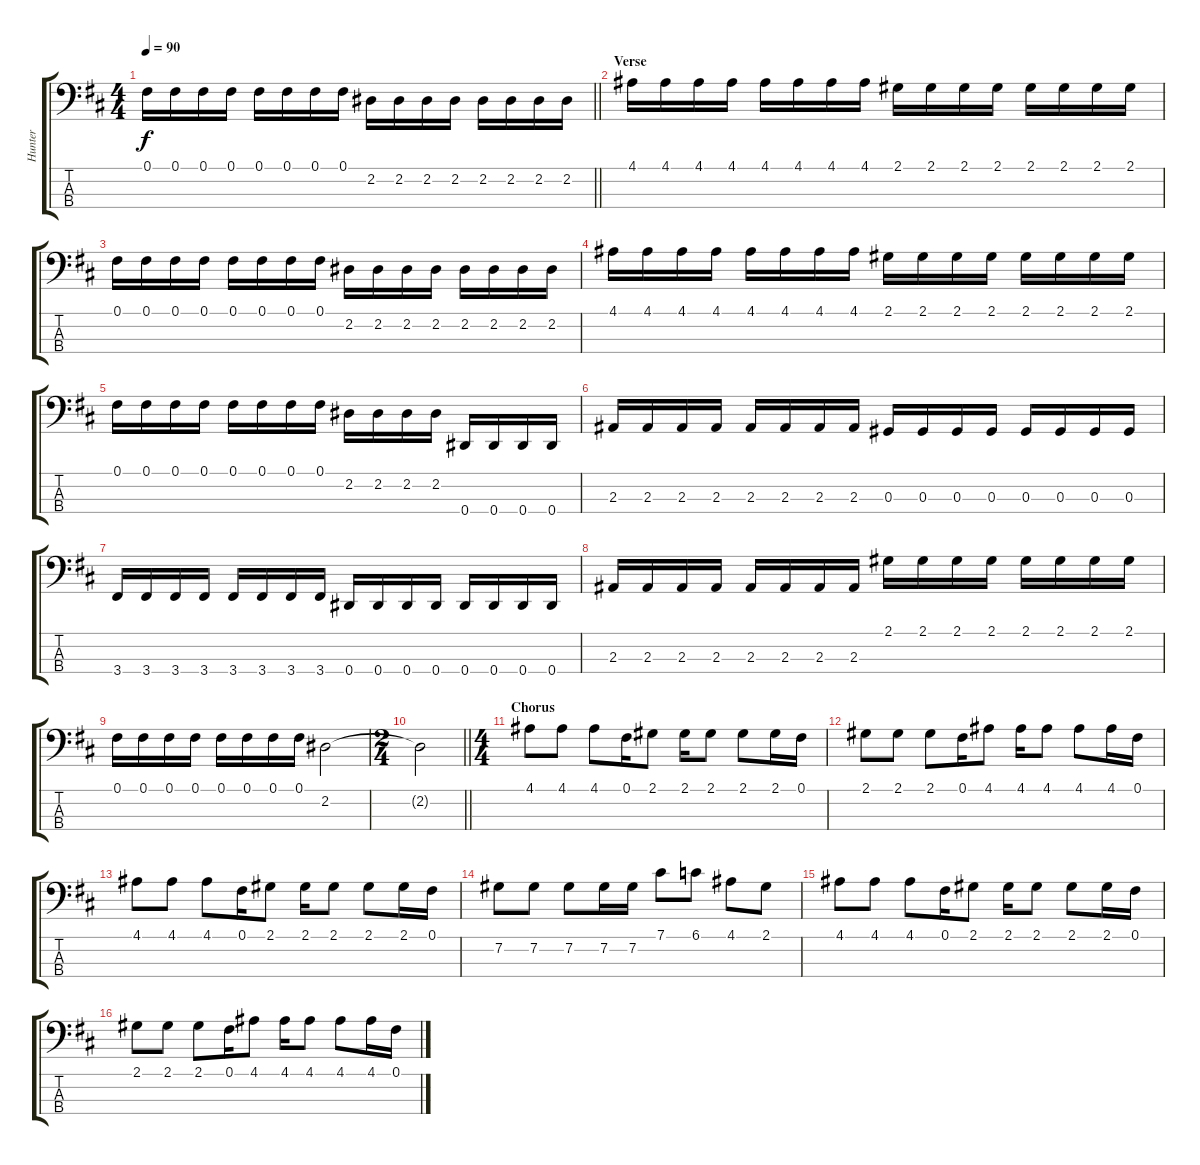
\track ("Hunter" "Hunter") {instrument electricbassfinger}
\staff {score tabs}
\tuning (Gb2 Db2 Ab1 Eb1) {hide}
\ts (4 4)
\tempo 90
\clef f4
\barLineRight lightlight
\ks d
0.1.16{dy f} 0.1.16 0.1.16 0.1.16 0.1.16 0.1.16 0.1.16 0.1.16 2.2.16 2.2.16 2.2.16 2.2.16 2.2.16 2.2.16 2.2.16 2.2.16 |
\section ("" "Verse")
4.1.16 4.1.16 4.1.16 4.1.16 4.1.16 4.1.16 4.1.16 4.1.16 2.1.16 2.1.16 2.1.16 2.1.16 2.1.16 2.1.16 2.1.16 2.1.16 |
0.1.16 0.1.16 0.1.16 0.1.16 0.1.16 0.1.16 0.1.16 0.1.16 2.2.16 2.2.16 2.2.16 2.2.16 2.2.16 2.2.16 2.2.16 2.2.16 |
4.1.16 4.1.16 4.1.16 4.1.16 4.1.16 4.1.16 4.1.16 4.1.16 2.1.16 2.1.16 2.1.16 2.1.16 2.1.16 2.1.16 2.1.16 2.1.16 |
0.1.16 0.1.16 0.1.16 0.1.16 0.1.16 0.1.16 0.1.16 0.1.16 2.2.16 2.2.16 2.2.16 2.2.16 0.4.16 0.4.16 0.4.16 0.4.16 |
2.3.16 2.3.16 2.3.16 2.3.16 2.3.16 2.3.16 2.3.16 2.3.16 0.3.16 0.3.16 0.3.16 0.3.16 0.3.16 0.3.16 0.3.16 0.3.16 |
3.4.16 3.4.16 3.4.16 3.4.16 3.4.16 3.4.16 3.4.16 3.4.16 0.4.16 0.4.16 0.4.16 0.4.16 0.4.16 0.4.16 0.4.16 0.4.16 |
2.3.16 2.3.16 2.3.16 2.3.16 2.3.16 2.3.16 2.3.16 2.3.16 2.1.16 2.1.16 2.1.16 2.1.16 2.1.16 2.1.16 2.1.16 2.1.16 |
0.1.16 0.1.16 0.1.16 0.1.16 0.1.16 0.1.16 0.1.16 0.1.16 2.2.2 |
\ts (2 4)
\barLineRight lightlight
2.2{t}.2 |
\ts (4 4)
\section ("" "Chorus")
4.1.8 4.1.8 4.1.8 0.1.16 2.1.8 2.1.16 2.1.8 2.1.8 2.1.16 0.1.16 |
2.1.8 2.1.8 2.1.8 0.1.16 4.1.8 4.1.16 4.1.8 4.1.8 4.1.16 0.1.16 |
4.1.8 4.1.8 4.1.8 0.1.16 2.1.8 2.1.16 2.1.8 2.1.8 2.1.16 0.1.16 |
7.2.8 7.2.8 7.2.8 7.2.16 7.2.16 7.1.8 6.1.8 4.1.8 2.1.8 |
4.1.8 4.1.8 4.1.8 0.1.16 2.1.8 2.1.16 2.1.8 2.1.8 2.1.16 0.1.16 |
2.1.8 2.1.8 2.1.8 0.1.16 4.1.8 4.1.16 4.1.8 4.1.8 4.1.16 0.1.16
